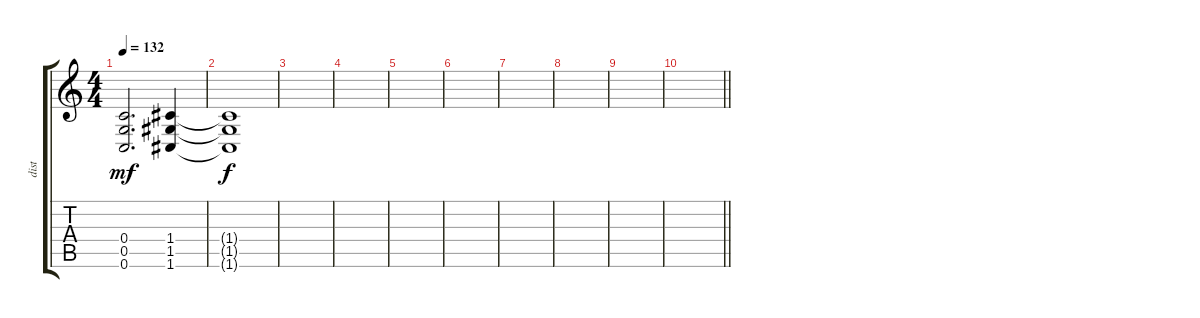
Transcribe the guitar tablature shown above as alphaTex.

\track ("dist" "dist") {instrument distortionguitar}
\staff {score tabs}
\tuning (D4 A3 F3 C3 G2 C2) {hide}
\ts (4 4)
\tempo 132
\clef g2
\ks c
(0.4 0.5 0.6).2{d dy mf} (1.4 1.5 1.6).4 |
(1.4{t} 1.5{t} 1.6{t}).1{dy f} |
|
|
|
|
|
|
|
\barLineRight lightlight
